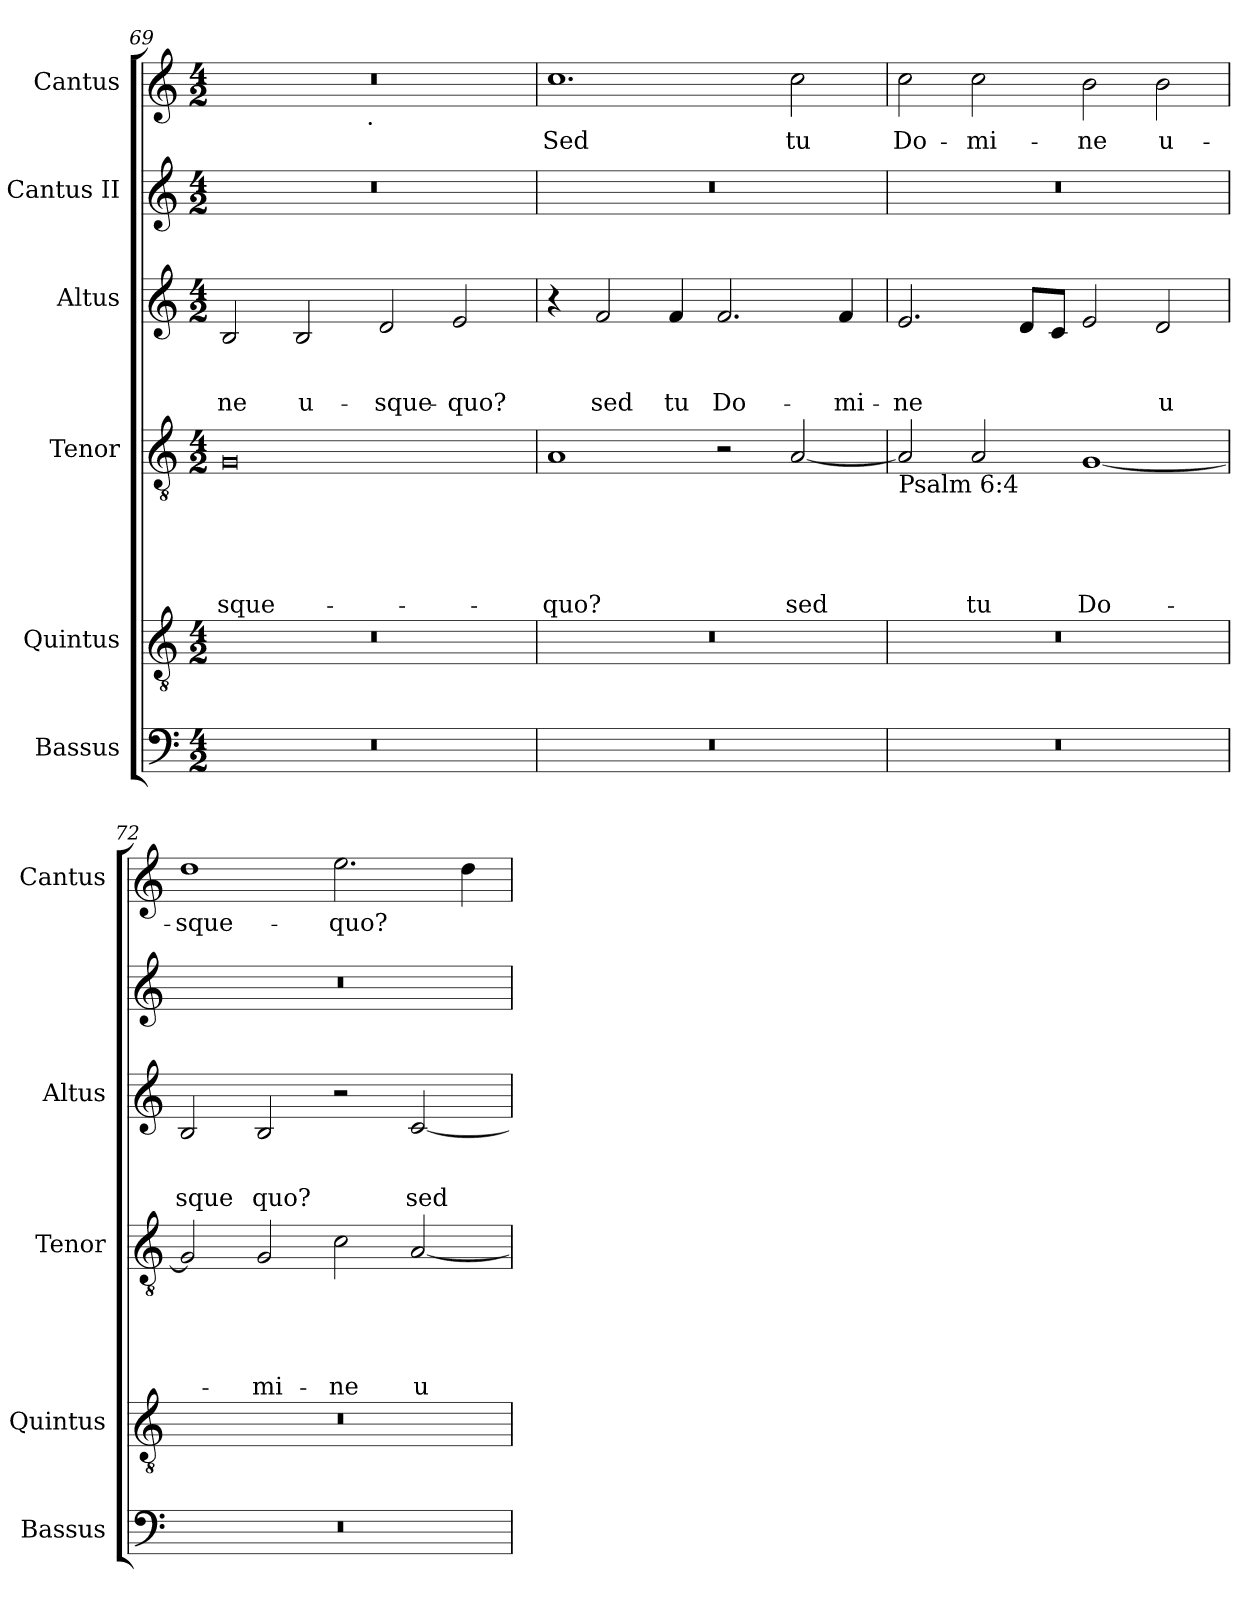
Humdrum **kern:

**kern	**kern	**kern	**text	**text	**text	**text	**text	**kern	**text	**text	**text	**kern	**kern	**text
*part6	*part5	*part4	*part4	*part4	*part4	*part4	*part4	*part3	*part3	*part3	*part3	*part2	*part1	*part1
*staff6	*staff5	*staff4	*staff4	*staff4	*staff4	*staff4	*staff4	*staff3	*staff3	*staff3	*staff3	*staff2	*staff1	*staff1
*I"Bassus	*I"Quintus	*I"Tenor	*	*	*	*	*	*I"Altus	*	*	*	*I"Cantus II	*I"Cantus	*
*I'Bassus	*I'Quintus	*I'Tenor	*	*	*	*	*	*I'Altus	*	*	*	*	*I'Cantus	*
*clefF4	*clefGv2	*clefGv2	*	*	*	*	*	*clefG2	*	*	*	*clefG2	*clefG2	*
*k[]	*k[]	*k[]	*	*	*	*	*	*k[]	*	*	*	*k[]	*k[]	*
*C:	*C:	*C:	*	*	*	*	*	*C:	*	*	*	*C:	*C:	*
*M4/2	*M4/2	*M4/2	*	*	*	*	*	*M4/2	*	*	*	*M4/2	*M4/2	*
=69	=69	=69	=69	=69	=69	=69	=69	=69	=69	=69	=69	=69	=69	=69
!	!	!	!	!	!	!	!LO:LY:b	!	!	!	!LO:LY:b	!	!	!
*	*	*	*	*	*	*	*	*	*	*	*	*	*^	*
0r	0r	0G	.	.	.	.	-sque-	2B/	.	.	-ne	0r	0r	2ryy	.
!	!	!	!	!	!	!	!	!	!	!	!LO:LY:b	!	!	!	!
.	.	.	.	.	.	.	.	2B/	.	.	u-	.	.	4...ryy	.
!	!	!	!	!	!	!	!	!	!	!	!	!	!	!LO:TX:b:t=.	!
.	.	.	.	.	.	.	.	.	.	.	.	.	.	1ryy	.
!	!	!	!	!	!	!	!	!	!	!	!LO:LY:b	!	!	!	!
.	.	.	.	.	.	.	.	2d/	.	.	-sque-	.	.	.	.
!	!	!	!	!	!	!	!	!	!	!	!LO:LY:b	!	!	!	!
.	.	.	.	.	.	.	.	2e/	.	.	-quo?	.	.	.	.
.	.	.	.	.	.	.	.	.	.	.	.	.	.	32ryy	.
=70	=70	=70	=70	=70	=70	=70	=70	=70	=70	=70	=70	=70	=70	=70	=70
!	!	!	!	!	!	!	!LO:LY:b	!	!	!	!	!	!	!	!LO:LY:b
*	*	*	*	*	*	*	*	*	*	*	*	*	*v	*v	*
0r	0r	1A	.	.	.	.	-quo?	4r	.	.	.	0r	1.cc	Sed
!	!	!	!	!	!	!	!	!	!	!	!LO:LY:b	!	!	!
.	.	.	.	.	.	.	.	2f/	.	.	sed	.	.	.
!	!	!	!	!	!	!	!	!	!	!	!LO:LY:b	!	!	!
.	.	.	.	.	.	.	.	4f/	.	.	tu	.	.	.
!	!	!	!	!	!	!	!	!	!	!	!LO:LY:b	!	!	!
.	.	2r	.	.	.	.	.	2.f/	.	.	Do-	.	.	.
!	!	!	!	!	!	!	!LO:LY:b	!	!	!	!	!	!	!LO:LY:b
.	.	[<2A/	.	.	.	.	sed	.	.	.	.	.	2cc\	tu
!	!	!	!	!	!	!	!	!	!	!	!LO:LY:b	!	!	!
.	.	.	.	.	.	.	.	4f/	.	.	-mi-	.	.	.
!!LO:LB:g=z
=71	=71	=71	=71	=71	=71	=71	=71	=71	=71	=71	=71	=71	=71	=71
!	!	!LO:TX:b:t=Psalm 6&colon;4	!	!	!	!	!	!	!	!	!	!	!	!
!	!	!	!	!	!	!	!	!	!	!	!LO:LY:b	!	!	!LO:LY:b
0r	0r	2A/]	.	.	.	.	.	2.e/	.	.	-ne	0r	2cc\	Do-
!	!	!	!	!	!	!	!LO:LY:b	!	!	!	!	!	!	!LO:LY:b
.	.	2A/	.	.	.	.	tu	.	.	.	.	.	2cc\	-mi-
.	.	.	.	.	.	.	.	8d/L	.	.	.	.	.	.
.	.	.	.	.	.	.	.	8c/J	.	.	.	.	.	.
!	!	!	!	!	!	!	!LO:LY:b	!	!	!	!	!	!	!LO:LY:b
.	.	[<1G	.	.	.	.	Do-	2e/	.	.	.	.	2b\	-ne
!	!	!	!	!	!	!	!	!	!	!	!LO:LY:b	!	!	!LO:LY:b
.	.	.	.	.	.	.	.	2d/	.	.	u	.	2b\	u-
=72	=72	=72	=72	=72	=72	=72	=72	=72	=72	=72	=72	=72	=72	=72
!	!	!	!	!	!	!	!	!	!	!	!LO:LY:b	!	!	!LO:LY:b
0r	0r	2G/]	.	.	.	.	.	2B/	.	.	sque	0r	1dd	-sque-
!	!	!	!	!	!	!	!LO:LY:b	!	!	!	!LO:LY:b	!	!	!
.	.	2G/	.	.	.	.	-mi-	2B/	.	.	quo?	.	.	.
!	!	!	!	!	!	!	!LO:LY:b	!	!	!	!	!	!	!LO:LY:b
.	.	2c\	.	.	.	.	-ne	2r	.	.	.	.	2.ee\	-quo?
!	!	!	!	!	!	!	!LO:LY:b	!	!	!	!LO:LY:b	!	!	!
.	.	[<2A/	.	.	.	.	u-	[<2c/	.	.	sed	.	.	.
.	.	.	.	.	.	.	.	.	.	.	.	.	4dd\	.
=	=	=	=	=	=	=	=	=	=	=	=	=	=	=
*-	*-	*-	*-	*-	*-	*-	*-	*-	*-	*-	*-	*-	*-	*-
